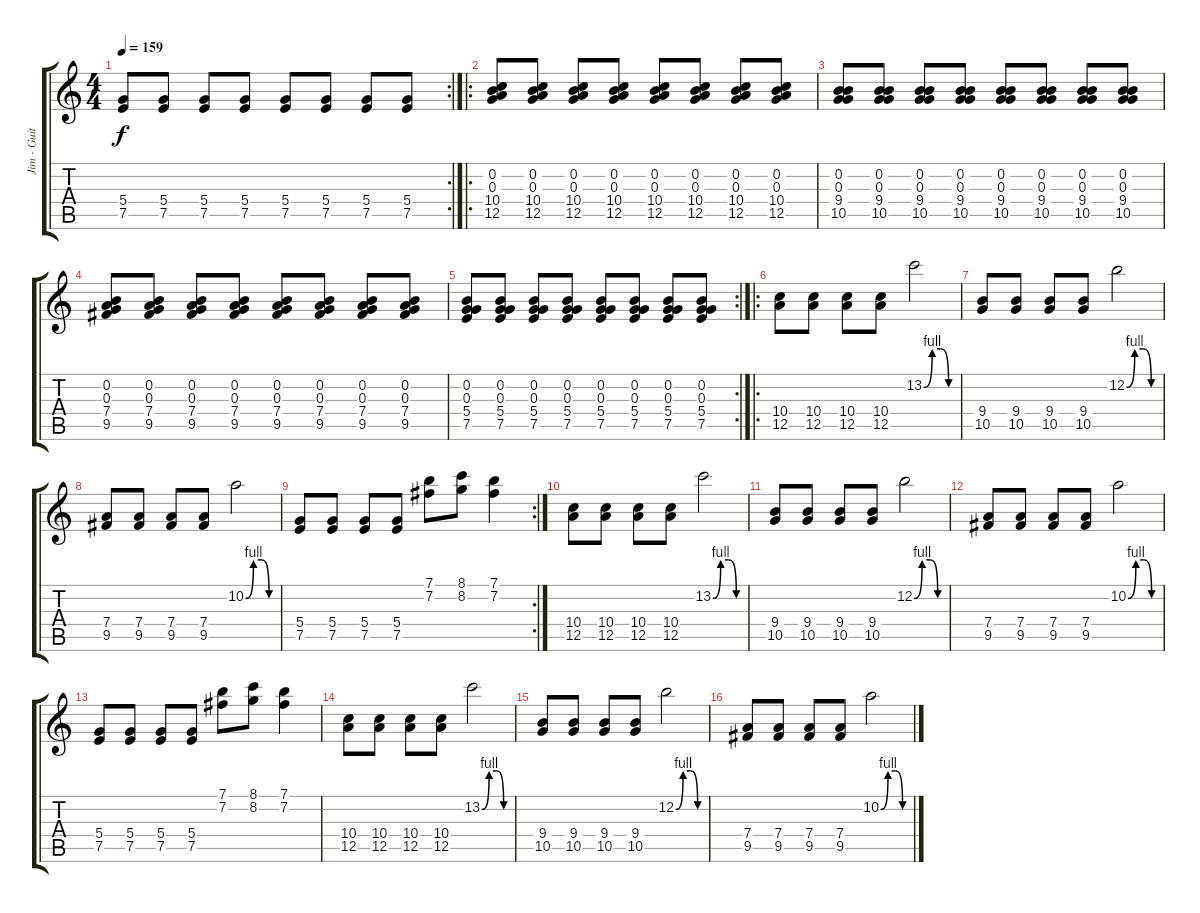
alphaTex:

\track ("Jim - Guitar 1" "Jim - Guit") {instrument overdrivenguitar}
\staff {score tabs}
\tuning (E4 B3 G3 D3 A2 E2) {hide}
\rc 2
\ts (4 4)
\tempo 159
\clef g2
\ks c
(5.4 7.5).8{dy f} (5.4 7.5).8 (5.4 7.5).8 (5.4 7.5).8 (5.4 7.5).8 (5.4 7.5).8 (5.4 7.5).8 (5.4 7.5).8 |
\ro
(0.2 0.3 10.4 12.5).8{instrument distortionguitar} (0.2 0.3 10.4 12.5).8 (0.2 0.3 10.4 12.5).8 (0.2 0.3 10.4 12.5).8 (0.2 0.3 10.4 12.5).8 (0.2 0.3 10.4 12.5).8 (0.2 0.3 10.4 12.5).8 (0.2 0.3 10.4 12.5).8 |
(0.2 0.3 9.4 10.5).8 (0.2 0.3 9.4 10.5).8 (0.2 0.3 9.4 10.5).8 (0.2 0.3 9.4 10.5).8 (0.2 0.3 9.4 10.5).8 (0.2 0.3 9.4 10.5).8 (0.2 0.3 9.4 10.5).8 (0.2 0.3 9.4 10.5).8 |
(0.2 0.3 7.4 9.5).8 (0.2 0.3 7.4 9.5).8 (0.2 0.3 7.4 9.5).8 (0.2 0.3 7.4 9.5).8 (0.2 0.3 7.4 9.5).8 (0.2 0.3 7.4 9.5).8 (0.2 0.3 7.4 9.5).8 (0.2 0.3 7.4 9.5).8 |
\rc 2
(0.2 0.3 5.4 7.5).8 (0.2 0.3 5.4 7.5).8 (0.2 0.3 5.4 7.5).8 (0.2 0.3 5.4 7.5).8 (0.2 0.3 5.4 7.5).8 (0.2 0.3 5.4 7.5).8 (0.2 0.3 5.4 7.5).8 (0.2 0.3 5.4 7.5).8 |
\ro
(10.4 12.5).8{instrument electricguitarmuted} (10.4 12.5).8 (10.4 12.5).8 (10.4 12.5).8 13.2{be (custom 0 0 15 4 30 4 45 0 60 0)}.2{instrument overdrivenguitar} |
(9.4 10.5).8{instrument electricguitarmuted} (9.4 10.5).8 (9.4 10.5).8 (9.4 10.5).8 12.2{be (custom 0 0 15 4 30 4 45 0 60 0)}.2{instrument overdrivenguitar} |
(7.4 9.5).8{instrument electricguitarmuted} (7.4 9.5).8 (7.4 9.5).8 (7.4 9.5).8 10.2{be (custom 0 0 15 4 30 4 45 0 60 0)}.2{instrument overdrivenguitar} |
\rc 2
(5.4 7.5).8{instrument electricguitarmuted} (5.4 7.5).8 (5.4 7.5).8 (5.4 7.5).8 (7.1 7.2).8{instrument overdrivenguitar} (8.1 8.2).8 (7.1 7.2).4 |
(10.4 12.5).8{instrument overdrivenguitar} (10.4 12.5).8 (10.4 12.5).8 (10.4 12.5).8 13.2{be (custom 0 0 15 4 30 4 45 0 60 0)}.2 |
(9.4 10.5).8 (9.4 10.5).8 (9.4 10.5).8 (9.4 10.5).8 12.2{be (custom 0 0 15 4 30 4 45 0 60 0)}.2 |
(7.4 9.5).8 (7.4 9.5).8 (7.4 9.5).8 (7.4 9.5).8 10.2{be (custom 0 0 15 4 30 4 45 0 60 0)}.2 |
(5.4 7.5).8 (5.4 7.5).8 (5.4 7.5).8 (5.4 7.5).8 (7.1 7.2).8{instrument overdrivenguitar} (8.1 8.2).8 (7.1 7.2).4 |
(10.4 12.5).8{instrument overdrivenguitar} (10.4 12.5).8 (10.4 12.5).8 (10.4 12.5).8 13.2{be (custom 0 0 15 4 30 4 45 0 60 0)}.2 |
(9.4 10.5).8 (9.4 10.5).8 (9.4 10.5).8 (9.4 10.5).8 12.2{be (custom 0 0 15 4 30 4 45 0 60 0)}.2 |
(7.4 9.5).8 (7.4 9.5).8 (7.4 9.5).8 (7.4 9.5).8 10.2{be (custom 0 0 15 4 30 4 45 0 60 0)}.2
